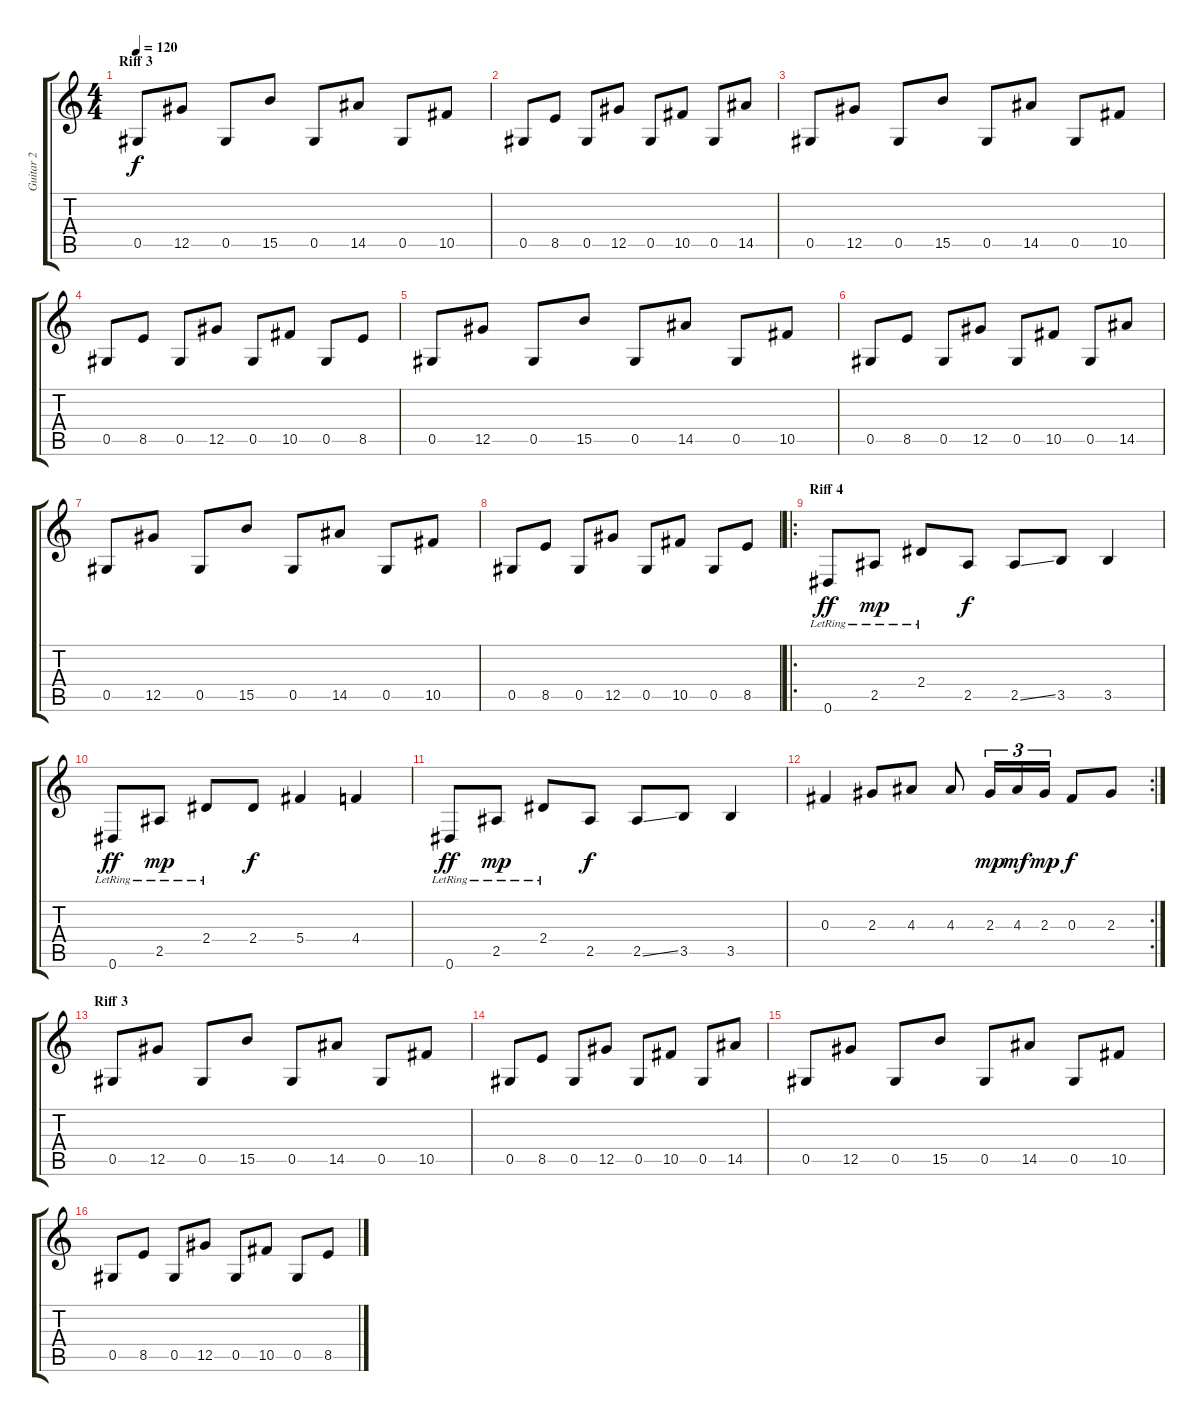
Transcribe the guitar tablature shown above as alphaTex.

\track ("Guitar 2" "Guitar 2") {instrument acousticguitarsteel}
\staff {score tabs}
\tuning (Eb4 Bb3 Gb3 Db3 Ab2 Eb2) {hide}
\ts (4 4)
\section ("" "Riff 3")
\tempo 120
\clef g2
\ks c
0.5.8{dy f} 12.5.8 0.5.8 15.5.8 0.5.8 14.5.8 0.5.8 10.5.8 |
0.5.8 8.5.8 0.5.8 12.5.8 0.5.8 10.5.8 0.5.8 14.5.8 |
0.5.8 12.5.8 0.5.8 15.5.8 0.5.8 14.5.8 0.5.8 10.5.8 |
0.5.8 8.5.8 0.5.8 12.5.8 0.5.8 10.5.8 0.5.8 8.5.8 |
0.5.8 12.5.8 0.5.8 15.5.8 0.5.8 14.5.8 0.5.8 10.5.8 |
0.5.8 8.5.8 0.5.8 12.5.8 0.5.8 10.5.8 0.5.8 14.5.8 |
0.5.8 12.5.8 0.5.8 15.5.8 0.5.8 14.5.8 0.5.8 10.5.8 |
0.5.8 8.5.8 0.5.8 12.5.8 0.5.8 10.5.8 0.5.8 8.5.8 |
\ro
\section ("" "Riff 4")
0.6{lr}.8{dy ff} 2.5{lr}.8{dy mp} 2.4{lr}.8 2.5.8{dy f} 2.5{ss}.8 3.5.8 3.5.4 |
0.6{lr}.8{dy ff} 2.5{lr}.8{dy mp} 2.4{lr}.8 2.4.8{dy f} 5.4.4 4.4.4 |
0.6{lr}.8{dy ff} 2.5{lr}.8{dy mp} 2.4{lr}.8 2.5.8{dy f} 2.5{ss}.8 3.5.8 3.5.4 |
\rc 2
0.3.4 2.3.8 4.3.8 4.3.8 2.3.16{tu (3 2) dy mp} 4.3.16{tu (3 2) dy mf} 2.3.16{tu (3 2) dy mp} 0.3.8{dy f} 2.3.8 |
\section ("" "Riff 3")
0.5.8 12.5.8 0.5.8 15.5.8 0.5.8 14.5.8 0.5.8 10.5.8 |
0.5.8 8.5.8 0.5.8 12.5.8 0.5.8 10.5.8 0.5.8 14.5.8 |
0.5.8 12.5.8 0.5.8 15.5.8 0.5.8 14.5.8 0.5.8 10.5.8 |
0.5.8 8.5.8 0.5.8 12.5.8 0.5.8 10.5.8 0.5.8 8.5.8
